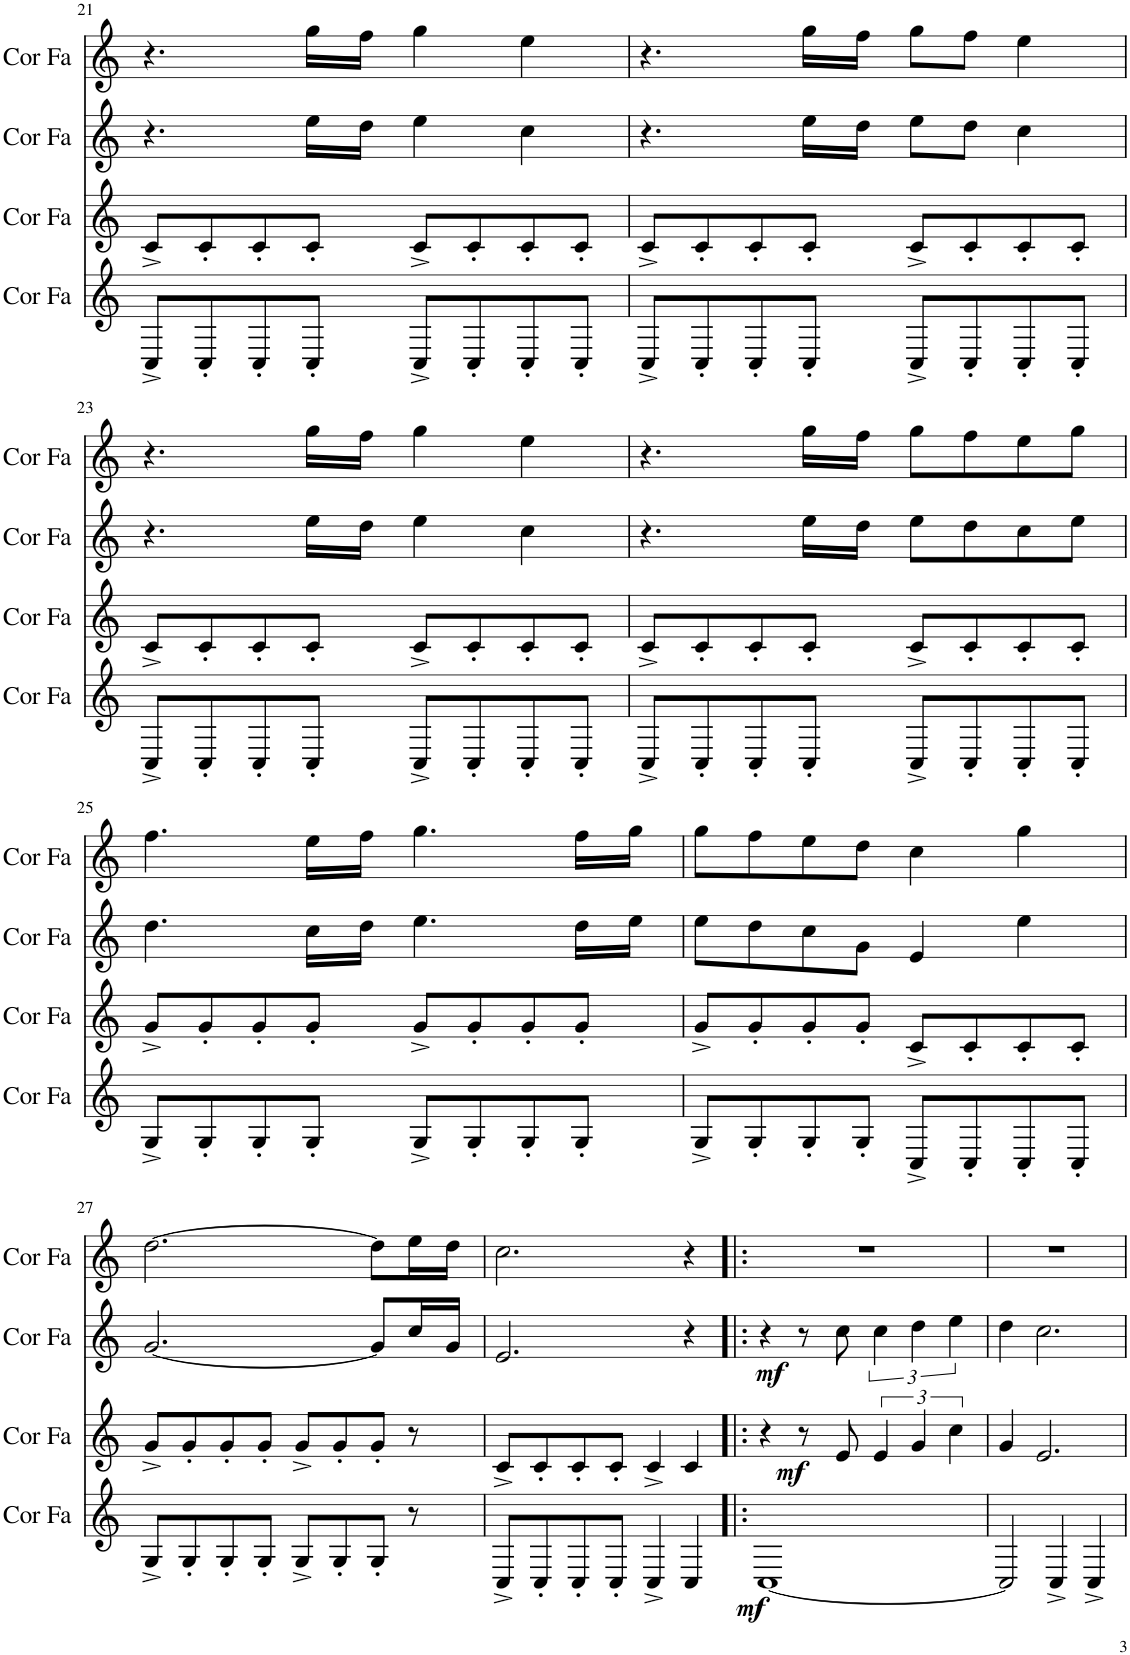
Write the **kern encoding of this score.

**kern	**dynam	**kern	**dynam	**kern	**dynam	**kern
*part4	*part4	*part3	*part3	*part2	*part2	*part1
*staff4	*staff4	*staff3	*staff3	*staff2	*staff2	*staff1
*I"Cor en Fa	*	*I"Cor en Fa	*	*I"Cor en Fa	*	*I"Cor en Fa
*I'Cor Fa	*	*I'Cor Fa	*	*I'Cor Fa	*	*I'Cor Fa
!!LO:PB:g=z
*clefG2	*	*clefG2	*	*clefG2	*	*clefG2
*Trd4c7	*	*Trd4c7	*	*Trd4c7	*	*Trd4c7
*k[]	*	*k[]	*	*k[]	*	*k[]
*M4/4	*	*M4/4	*	*M4/4	*	*M4/4
=21	=21	=21	=21	=21	=21	=21
8C^/L	.	8c^/L	.	4.r	.	4.r
8C'/	.	8c'/	.	.	.	.
8C'/	.	8c'/	.	.	.	.
8C'/J	.	8c'/J	.	16ee\LL	.	16gg\LL
.	.	.	.	16dd\JJ	.	16ff\JJ
8C^/L	.	8c^/L	.	4ee\	.	4gg\
8C'/	.	8c'/	.	.	.	.
8C'/	.	8c'/	.	4cc\	.	4ee\
8C'/J	.	8c'/J	.	.	.	.
=22	=22	=22	=22	=22	=22	=22
8C^/L	.	8c^/L	.	4.r	.	4.r
8C'/	.	8c'/	.	.	.	.
8C'/	.	8c'/	.	.	.	.
8C'/J	.	8c'/J	.	16ee\LL	.	16gg\LL
.	.	.	.	16dd\JJ	.	16ff\JJ
8C^/L	.	8c^/L	.	8ee\L	.	8gg\L
8C'/	.	8c'/	.	8dd\J	.	8ff\J
8C'/	.	8c'/	.	4cc\	.	4ee\
8C'/J	.	8c'/J	.	.	.	.
!!LO:LB:g=z
=23	=23	=23	=23	=23	=23	=23
8C^/L	.	8c^/L	.	4.r	.	4.r
8C'/	.	8c'/	.	.	.	.
8C'/	.	8c'/	.	.	.	.
8C'/J	.	8c'/J	.	16ee\LL	.	16gg\LL
.	.	.	.	16dd\JJ	.	16ff\JJ
8C^/L	.	8c^/L	.	4ee\	.	4gg\
8C'/	.	8c'/	.	.	.	.
8C'/	.	8c'/	.	4cc\	.	4ee\
8C'/J	.	8c'/J	.	.	.	.
=24	=24	=24	=24	=24	=24	=24
8C^/L	.	8c^/L	.	4.r	.	4.r
8C'/	.	8c'/	.	.	.	.
8C'/	.	8c'/	.	.	.	.
8C'/J	.	8c'/J	.	16ee\LL	.	16gg\LL
.	.	.	.	16dd\JJ	.	16ff\JJ
8C^/L	.	8c^/L	.	8ee\L	.	8gg\L
8C'/	.	8c'/	.	8dd\	.	8ff\
8C'/	.	8c'/	.	8cc\	.	8ee\
8C'/J	.	8c'/J	.	8ee\J	.	8gg\J
!!LO:LB:g=z
=25	=25	=25	=25	=25	=25	=25
8G^/L	.	8g^/L	.	4.dd\	.	4.ff\
8G'/	.	8g'/	.	.	.	.
8G'/	.	8g'/	.	.	.	.
8G'/J	.	8g'/J	.	16cc\LL	.	16ee\LL
.	.	.	.	16dd\JJ	.	16ff\JJ
8G^/L	.	8g^/L	.	4.ee\	.	4.gg\
8G'/	.	8g'/	.	.	.	.
8G'/	.	8g'/	.	.	.	.
8G'/J	.	8g'/J	.	16dd\LL	.	16ff\LL
.	.	.	.	16ee\JJ	.	16gg\JJ
=26	=26	=26	=26	=26	=26	=26
8G^/L	.	8g^/L	.	8ee\L	.	8gg\L
8G'/	.	8g'/	.	8dd\	.	8ff\
8G'/	.	8g'/	.	8cc\	.	8ee\
8G'/J	.	8g'/J	.	8g\J	.	8dd\J
8C^/L	.	8c^/L	.	4e/	.	4cc\
8C'/	.	8c'/	.	.	.	.
8C'/	.	8c'/	.	4ee\	.	4gg\
8C'/J	.	8c'/J	.	.	.	.
!!LO:LB:g=z
=27	=27	=27	=27	=27	=27	=27
8G^/L	.	8g^/L	.	[2.g/	.	[2.dd\
8G'/	.	8g'/	.	.	.	.
8G'/	.	8g'/	.	.	.	.
8G'/J	.	8g'/J	.	.	.	.
8G^/L	.	8g^/L	.	.	.	.
8G'/	.	8g'/	.	.	.	.
8G'/J	.	8g'/J	.	8g/L]	.	8dd\L]
8r	.	8r	.	16cc/L	.	16ee\L
.	.	.	.	16g/JJ	.	16dd\JJ
=28	=28	=28	=28	=28	=28	=28
8C^/L	.	8c^/L	.	2.e/	.	2.cc\
8C'/	.	8c'/	.	.	.	.
8C'/	.	8c'/	.	.	.	.
8C'/J	.	8c'/J	.	.	.	.
4C^/	.	4c^/	.	.	.	.
4C/	.	4c/	.	4r	.	4r
=29!|:	=29!|:	=29!|:	=29!|:	=29!|:	=29!|:	=29!|:
!	!LO:DY:b	!	!	!	!LO:DY:b	!
[1C	mf	4r	.	4r	mf	1r
!	!	!	!LO:DY:b	!	!	!
.	.	8r	mf	8r	.	.
.	.	8e/	.	8cc\	.	.
.	.	6e/	.	6cc\	.	.
.	.	6g/	.	6dd\	.	.
.	.	6cc\	.	6ee\	.	.
=30	=30	=30	=30	=30	=30	=30
2C/]	.	4g/	.	4dd\	.	1r
.	.	2.e/	.	2.cc\	.	.
4C^/	.	.	.	.	.	.
4C^/	.	.	.	.	.	.
=	=	=	=	=	=	=
*-	*-	*-	*-	*-	*-	*-
